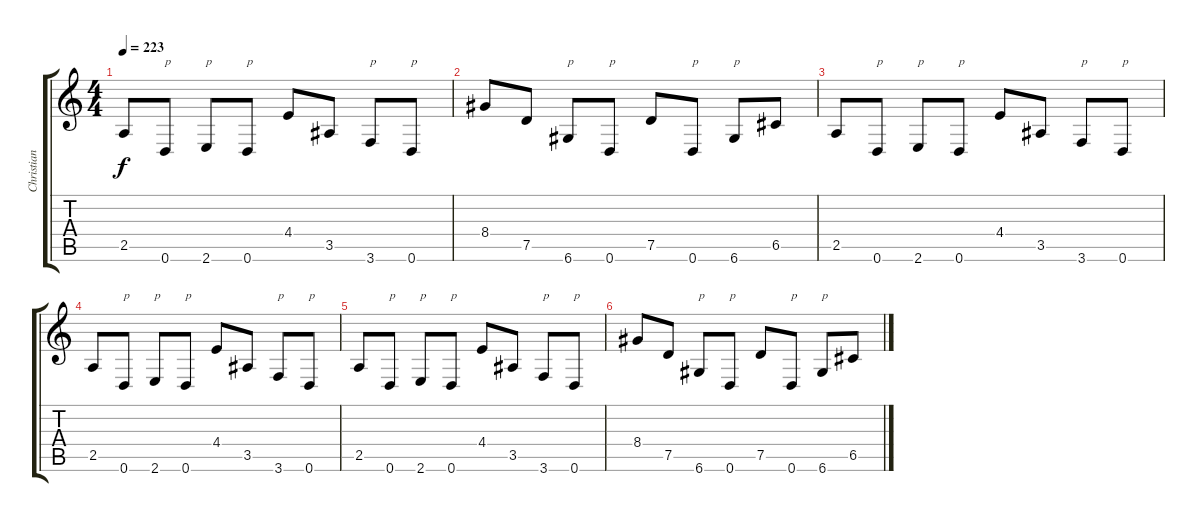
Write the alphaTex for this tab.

\track ("Christian Muenzner" "Christian ") {instrument distortionguitar}
\staff {score tabs}
\tuning (D4 A3 F3 C3 G2 D2) {hide}
\ts (4 4)
\tempo 223
\clef g2
\ks c
2.5.8{dy f} 0.6.8{txt "p"} 2.6.8{txt "p"} 0.6.8{txt "p"} 4.4.8 3.5.8 3.6.8{txt "p"} 0.6.8{txt "p"} |
8.4.8 7.5.8 6.6.8{txt "p"} 0.6.8{txt "p"} 7.5.8 0.6.8{txt "p"} 6.6.8{txt "p"} 6.5.8 |
2.5.8 0.6.8{txt "p"} 2.6.8{txt "p"} 0.6.8{txt "p"} 4.4.8 3.5.8 3.6.8{txt "p"} 0.6.8{txt "p"} |
2.5.8 0.6.8{txt "p"} 2.6.8{txt "p"} 0.6.8{txt "p"} 4.4.8 3.5.8 3.6.8{txt "p"} 0.6.8{txt "p"} |
2.5.8 0.6.8{txt "p"} 2.6.8{txt "p"} 0.6.8{txt "p"} 4.4.8 3.5.8 3.6.8{txt "p"} 0.6.8{txt "p"} |
8.4.8 7.5.8 6.6.8{txt "p"} 0.6.8{txt "p"} 7.5.8 0.6.8{txt "p"} 6.6.8{txt "p"} 6.5.8
